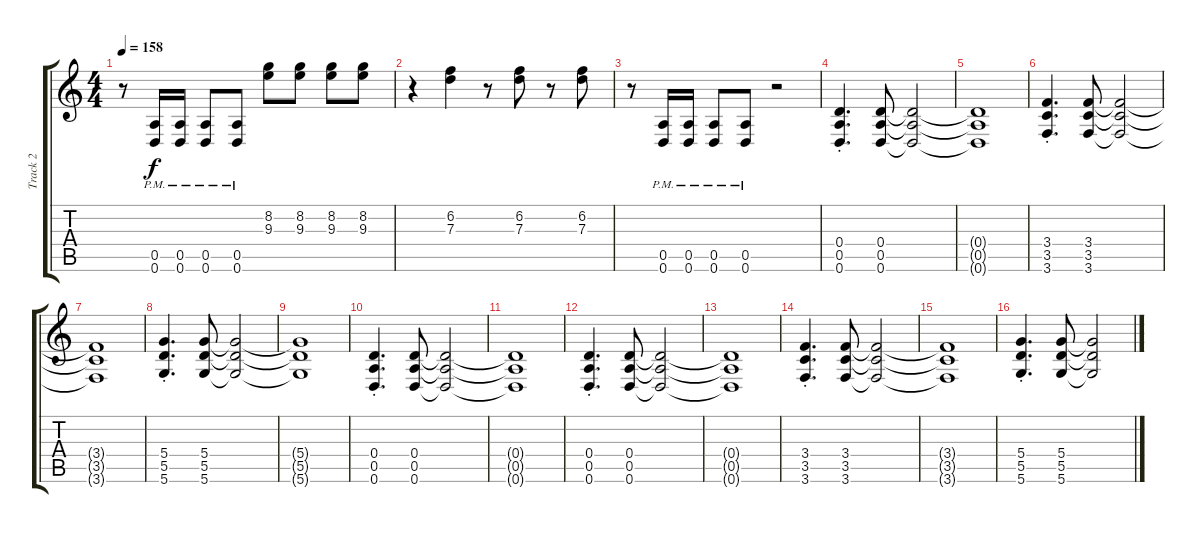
\track ("Track 2" "Track 2") {instrument distortionguitar}
\staff {score tabs}
\tuning (E4 B3 G3 D3 A2 D2) {hide}
\ts (4 4)
\tempo 158
\clef g2
\ks c
r.8{dy f} (0.5{pm} 0.6{pm}).16 (0.5{pm} 0.6{pm}).16 (0.5{pm} 0.6{pm}).8 (0.5{pm} 0.6{pm}).8 (8.2 9.3).8 (8.2 9.3).8 (8.2 9.3).8 (8.2 9.3).8 |
r.4 (6.2 7.3).4 r.8 (6.2 7.3).8 r.8 (6.2 7.3).8 |
r.8 (0.5{pm} 0.6{pm}).16 (0.5{pm} 0.6{pm}).16 (0.5{pm} 0.6{pm}).8 (0.5{pm} 0.6{pm}).8 r.2 |
(0.4{st} 0.5{st} 0.6{st}).4{d} (0.4 0.5 0.6).8 (0.4{t} 0.5{t} 0.6{t}).2 |
(0.4{t} 0.5{t} 0.6{t}).1 |
(3.4{st} 3.5{st} 3.6{st}).4{d} (3.4 3.5 3.6).8 (3.4{t} 3.5{t} 3.6{t}).2 |
(3.4{t} 3.5{t} 3.6{t}).1 |
(5.4{st} 5.5{st} 5.6{st}).4{d} (5.4 5.5 5.6).8 (5.4{t} 5.5{t} 5.6{t}).2 |
(5.4{t} 5.5{t} 5.6{t}).1 |
(0.4{st} 0.5{st} 0.6{st}).4{d} (0.4 0.5 0.6).8 (0.4{t} 0.5{t} 0.6{t}).2 |
(0.4{t} 0.5{t} 0.6{t}).1 |
(0.4{st} 0.5{st} 0.6{st}).4{d} (0.4 0.5 0.6).8 (0.4{t} 0.5{t} 0.6{t}).2 |
(0.4{t} 0.5{t} 0.6{t}).1 |
(3.4{st} 3.5{st} 3.6{st}).4{d} (3.4 3.5 3.6).8 (3.4{t} 3.5{t} 3.6{t}).2 |
(3.4{t} 3.5{t} 3.6{t}).1 |
(5.4{st} 5.5{st} 5.6{st}).4{d} (5.4 5.5 5.6).8 (5.4{t} 5.5{t} 5.6{t}).2
